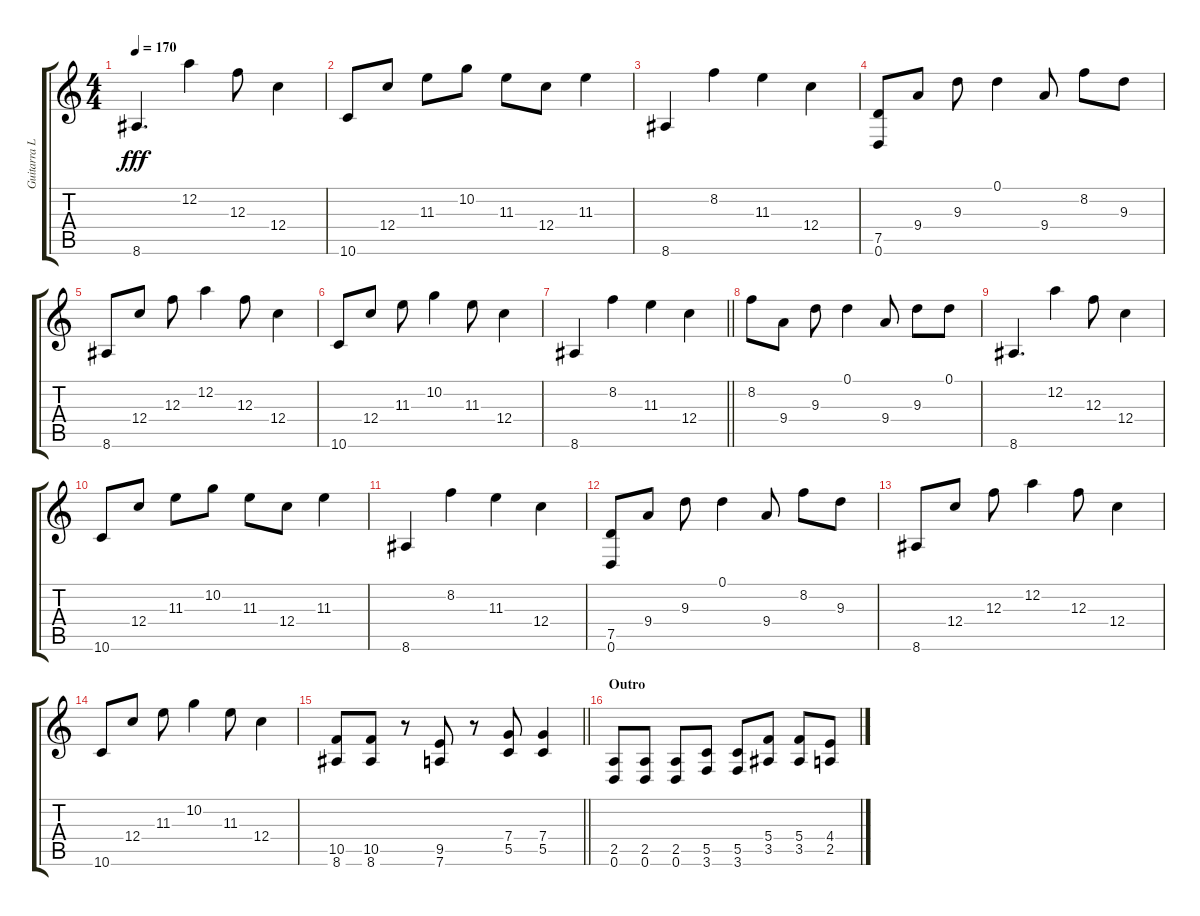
\track ("Guitarra Lider" "Guitarra L") {instrument overdrivenguitar}
\staff {score tabs}
\tuning (D4 A3 F3 C3 G2 D2) {hide}
\ts (4 4)
\tempo 170
\clef g2
\ks c
8.6.4{d dy fff} 12.2.4 12.3.8 12.4.4 |
10.6.8 12.4.8 11.3.8 10.2.8 11.3.8 12.4.8 11.3.4 |
8.6.4 8.2.4 11.3.4 12.4.4 |
(7.5 0.6).8 9.4.8 9.3.8 0.1.4 9.4.8 8.2.8 9.3.8 |
8.6.8 12.4.8 12.3.8 12.2.4 12.3.8 12.4.4 |
10.6.8 12.4.8 11.3.8 10.2.4 11.3.8 12.4.4 |
\barLineRight lightlight
8.6.4 8.2.4 11.3.4 12.4.4 |
8.2.8 9.4.8 9.3.8 0.1.4 9.4.8 9.3.8 0.1.8 |
8.6.4{d} 12.2.4 12.3.8 12.4.4 |
10.6.8 12.4.8 11.3.8 10.2.8 11.3.8 12.4.8 11.3.4 |
8.6.4 8.2.4 11.3.4 12.4.4 |
(7.5 0.6).8 9.4.8 9.3.8 0.1.4 9.4.8 8.2.8 9.3.8 |
8.6.8 12.4.8 12.3.8 12.2.4 12.3.8 12.4.4 |
10.6.8 12.4.8 11.3.8 10.2.4 11.3.8 12.4.4 |
\barLineRight lightlight
(10.5 8.6).8 (10.5 8.6).8 r.8 (9.5 7.6).8 r.8 (7.4 5.5).8 (7.4 5.5).4 |
\section ("" "Outro")
(2.5 0.6).8 (2.5 0.6).8 (2.5 0.6).8 (5.5 3.6).8 (5.5 3.6).8 (5.4 3.5).8 (5.4 3.5).8 (4.4 2.5).8
